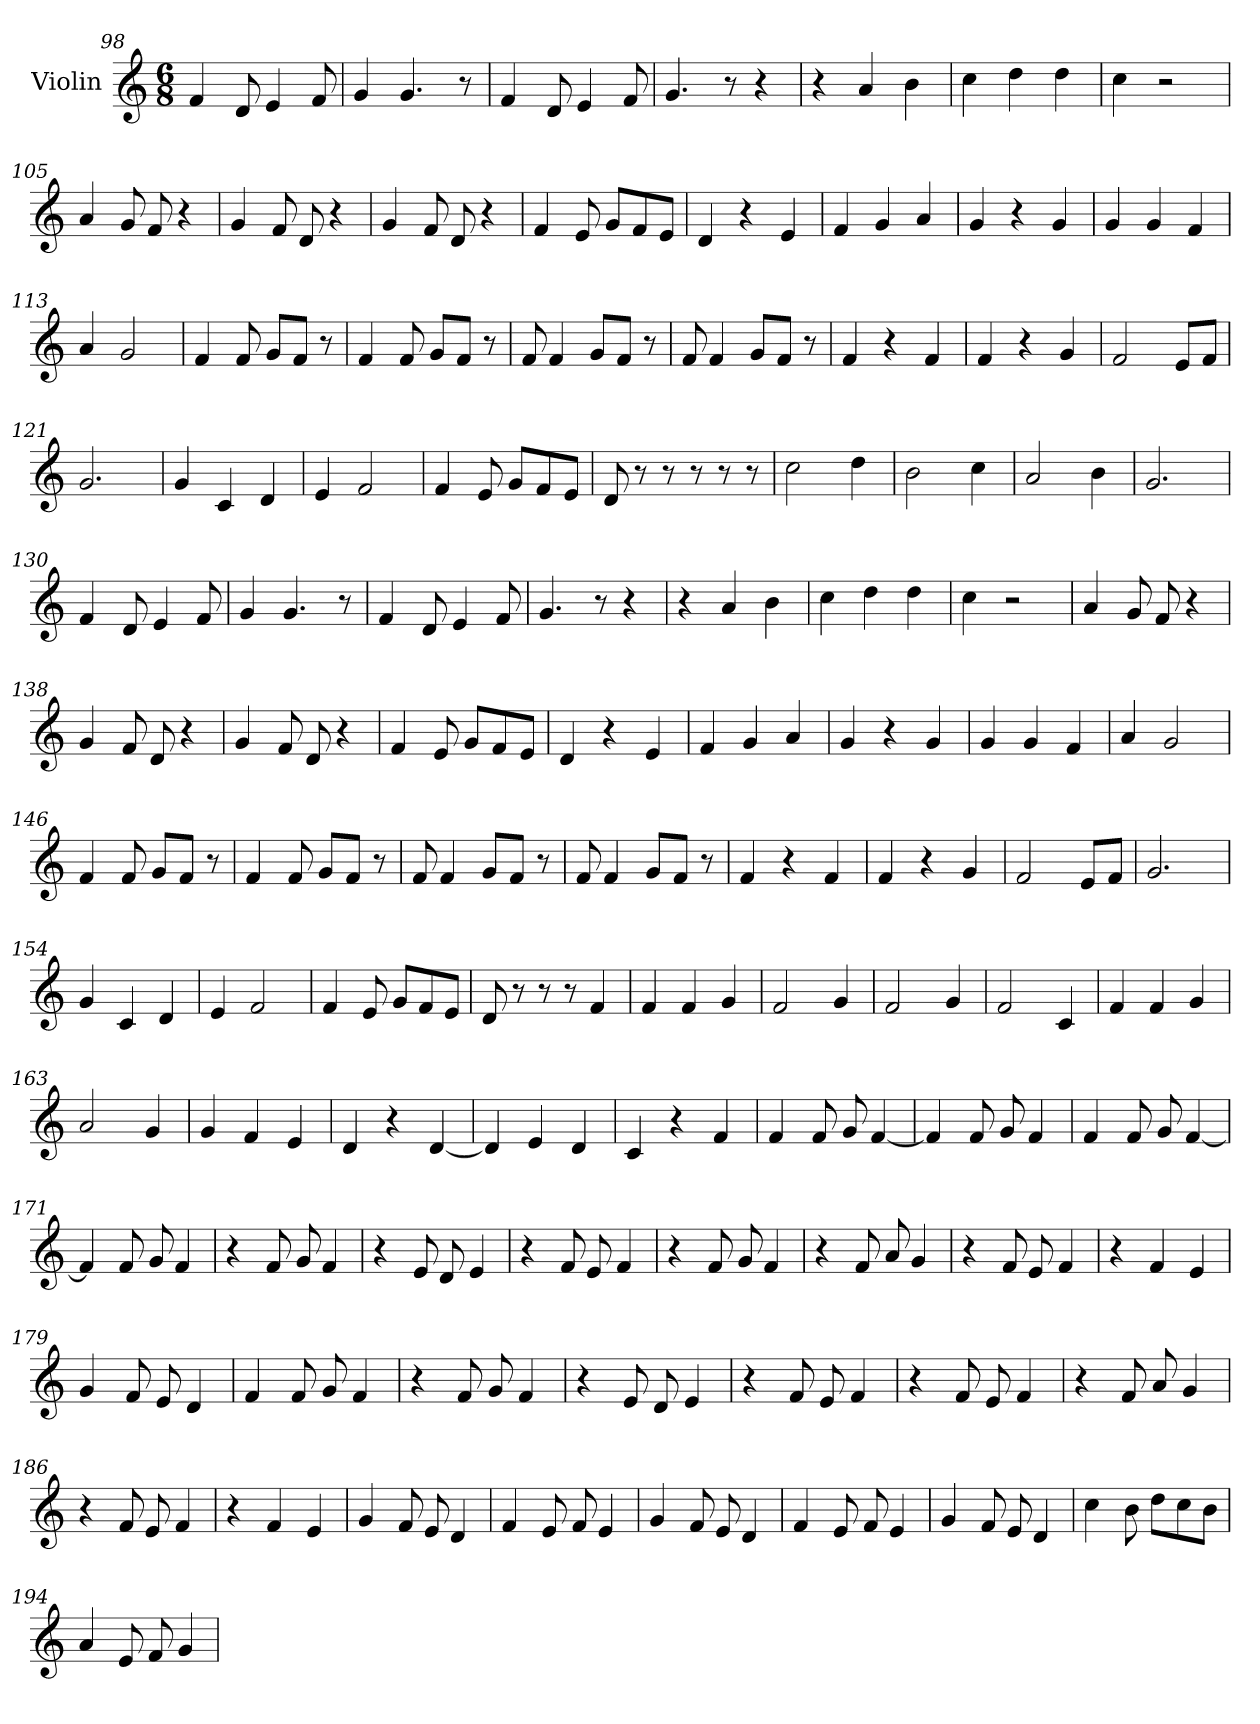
**kern
*part1
*staff1
*I"Violin
*clefG2
*k[]
*C:
*M6/8
=98
4f/
8d/
4e/
8f/
=99
4g/
4.g/
8r
=100
4f/
8d/
4e/
8f/
!!LO:LB:g=z
=101
4.g/
8r
4r
=102
4r
4a/
4b\
=103
4cc\
4dd\
4dd\
=104
4cc\
2r
=105
4a/
8g/
8f/
4r
=106
4g/
8f/
8d/
4r
=107
4g/
8f/
8d/
4r
!!LO:LB:g=z
=108
4f/
8e/
8g/L
8f/
8e/J
=109
4d/
4r
4e/
=110
4f/
4g/
4a/
=111
4g/
4r
4g/
=112
4g/
4g/
4f/
=113
4a/
2g/
=114
4f/
8f/
8g/L
8f/J
8r
!!LO:PB:g=z
=115
4f/
8f/
8g/L
8f/J
8r
=116
8f/
4f/
8g/L
8f/J
8r
=117
8f/
4f/
8g/L
8f/J
8r
=118
4f/
4r
4f/
=119
4f/
4r
4g/
=120
2f/
8e/L
8f/J
=121
2.g/
!!LO:LB:g=z
=122
4g/
4c/
4d/
=123
4e/
2f/
=124
4f/
8e/
8g/L
8f/
8e/J
=125
8d/
8r
8r
8r
8r
8r
=126
2cc\
4dd\
=127
2b\
4cc\
=128
2a/
4b\
=129
2.g/
!!LO:LB:g=z
=130
4f/
8d/
4e/
8f/
=131
4g/
4.g/
8r
=132
4f/
8d/
4e/
8f/
=133
4.g/
8r
4r
=134
4r
4a/
4b\
=135
4cc\
4dd\
4dd\
=136
4cc\
2r
!!LO:LB:g=z
=137
4a/
8g/
8f/
4r
=138
4g/
8f/
8d/
4r
=139
4g/
8f/
8d/
4r
=140
4f/
8e/
8g/L
8f/
8e/J
=141
4d/
4r
4e/
=142
4f/
4g/
4a/
=143
4g/
4r
4g/
!!LO:LB:g=z
=144
4g/
4g/
4f/
=145
4a/
2g/
=146
4f/
8f/
8g/L
8f/J
8r
=147
4f/
8f/
8g/L
8f/J
8r
=148
8f/
4f/
8g/L
8f/J
8r
=149
8f/
4f/
8g/L
8f/J
8r
=150
4f/
4r
4f/
!!LO:LB:g=z
=151
4f/
4r
4g/
=152
2f/
8e/L
8f/J
=153
2.g/
=154
4g/
4c/
4d/
=155
4e/
2f/
=156
4f/
8e/
8g/L
8f/
8e/J
=157
8d/
8r
8r
8r
4f/
=158
4f/
4f/
4g/
!!LO:LB:g=z
=159
2f/
4g/
=160
2f/
4g/
=161
2f/
4c/
=162
4f/
4f/
4g/
=163
2a/
4g/
=164
4g/
4f/
4e/
=165
4d/
4r
[4d/
=166
4d/]
4e/
4d/
!!LO:LB:g=z
=167
4c/
4r
4f/
=168
4f/
8f/
8g/
[4f/
=169
4f/]
8f/
8g/
4f/
=170
4f/
8f/
8g/
[4f/
=171
4f/]
8f/
8g/
4f/
=172
4r
8f/
8g/
4f/
=173
4r
8e/
8d/
4e/
!!LO:PB:g=z
=174
4r
8f/
8e/
4f/
=175
4r
8f/
8g/
4f/
=176
4r
8f/
8a/
4g/
=177
4r
8f/
8e/
4f/
=178
4r
4f/
4e/
=179
4g/
8f/
8e/
4d/
=180
4f/
8f/
8g/
4f/
!!LO:LB:g=z
=181
4r
8f/
8g/
4f/
=182
4r
8e/
8d/
4e/
=183
4r
8f/
8e/
4f/
=184
4r
8f/
8e/
4f/
=185
4r
8f/
8a/
4g/
=186
4r
8f/
8e/
4f/
=187
4r
4f/
4e/
!!LO:LB:g=z
=188
4g/
8f/
8e/
4d/
=189
4f/
8e/
8f/
4e/
=190
4g/
8f/
8e/
4d/
=191
4f/
8e/
8f/
4e/
=192
4g/
8f/
8e/
4d/
=193
4cc\
8b\
8dd\L
8cc\
8b\J
=194
4a/
8e/
8f/
4g/
=
*-
